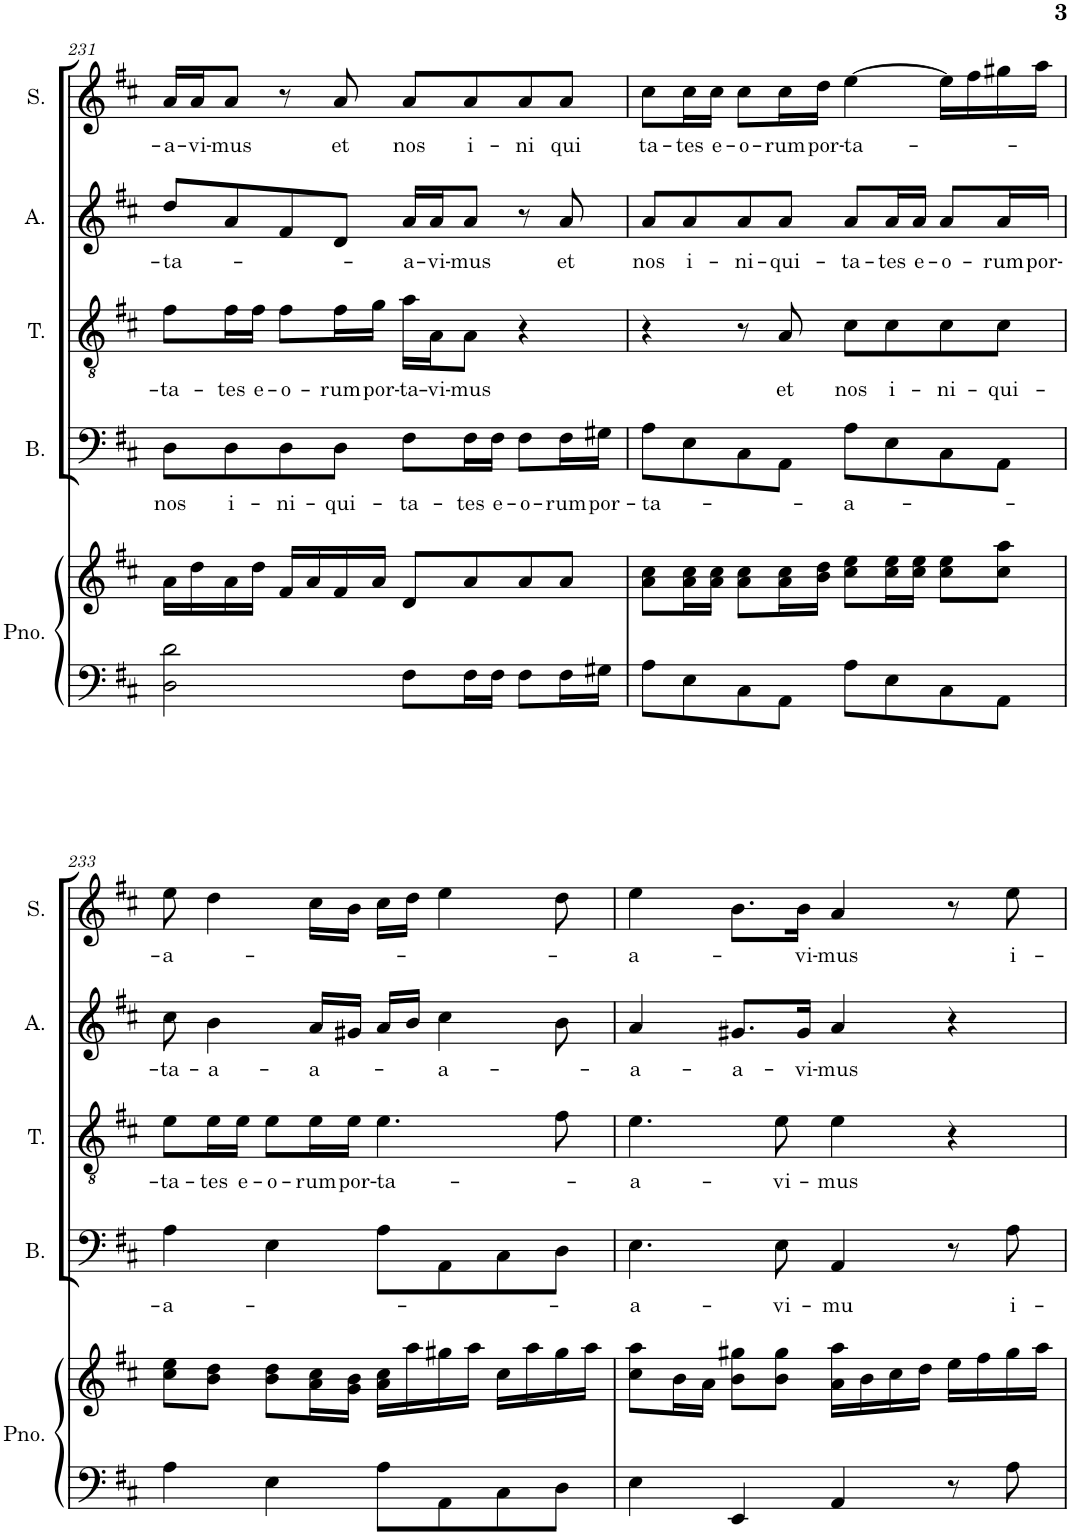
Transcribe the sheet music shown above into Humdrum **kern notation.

**kern	**kern	**kern	**text	**kern	**text	**kern	**text	**kern	**text
*part5	*part5	*part4	*part4	*part3	*part3	*part2	*part2	*part1	*part1
*staff6	*staff5	*staff4	*staff4	*staff3	*staff3	*staff2	*staff2	*staff1	*staff1
*I"Piano	*	*I"Bass	*	*I"Tenor	*	*I"Alto	*	*I"Soprano	*
*I'Pno.	*	*I'B.	*	*I'T.	*	*I'A.	*	*I'S.	*
!!LO:PB:g=z
*clefF4	*clefG2	*clefF4	*	*clefGv2	*	*clefG2	*	*clefG2	*
*	*	*	*	*	*	*Trd1c2	*	*	*
*k[f#c#]	*k[f#c#]	*k[f#c#]	*	*k[f#c#]	*	*k[f#c#]	*	*k[f#c#]	*
*M4/4	*M4/4	*M4/4	*	*M4/4	*	*M4/4	*	*M4/4	*
=231	=231	=231	=231	=231	=231	=231	=231	=231	=231
!	!	!	!LO:LY:b	!	!LO:LY:b	!	!LO:LY:b	!	!LO:LY:b
2D\ 2d\	16a\LL	8D\L	nos	8f#\L	-ta-	8dd/L	-ta-	16a/LL	-a-
!	!	!	!	!	!	!	!	!	!LO:LY:b
.	16dd\	.	.	.	.	.	.	16a/J	-vi-
!	!	!	!LO:LY:b	!	!LO:LY:b	!	!	!	!LO:LY:b
.	16a\	8D\	i-	16f#\L	-tes	8a/	.	8a/J	-mus
!	!	!	!	!	!LO:LY:b	!	!	!	!
.	16dd\JJ	.	.	16f#\JJ	e-	.	.	.	.
!	!	!	!LO:LY:b	!	!LO:LY:b	!	!	!	!
.	16f#/LL	8D\	-ni-	8f#\L	-o-	8f#/	.	8r	.
.	16a/	.	.	.	.	.	.	.	.
!	!	!	!LO:LY:b	!	!LO:LY:b	!	!	!	!LO:LY:b
.	16f#/	8D\J	-qui-	16f#\L	-rum	8d/J	.	8a/	et
!	!	!	!	!	!LO:LY:b	!	!	!	!
.	16a/JJ	.	.	16g\JJ	por-	.	.	.	.
!	!	!	!LO:LY:b	!	!LO:LY:b	!	!LO:LY:b	!	!LO:LY:b
8F#\L	8d/L	8F#\L	-ta-	16a\LL	-ta-	16a/LL	-a-	8a/L	nos
!	!	!	!	!	!LO:LY:b	!	!LO:LY:b	!	!
.	.	.	.	16A\J	-vi-	16a/J	-vi-	.	.
!	!	!	!LO:LY:b	!	!LO:LY:b	!	!LO:LY:b	!	!LO:LY:b
16F#\L	8a/	16F#\L	-tes	8A\J	-mus	8a/J	-mus	8a/	i-
!	!	!	!LO:LY:b	!	!	!	!	!	!
16F#\JJ	.	16F#\JJ	e-	.	.	.	.	.	.
!	!	!	!LO:LY:b	!	!	!	!	!	!LO:LY:b
8F#\L	8a/	8F#\L	-o-	4r	.	8r	.	8a/	-ni
!	!	!	!LO:LY:b	!	!	!	!LO:LY:b	!	!LO:LY:b
16F#\L	8a/J	16F#\L	-rum	.	.	8a/	et	8a/J	qui
!	!	!	!LO:LY:b	!	!	!	!	!	!
16G#X\JJ	.	16G#X\JJ	por-	.	.	.	.	.	.
=232	=232	=232	=232	=232	=232	=232	=232	=232	=232
!	!	!	!LO:LY:b	!	!	!	!LO:LY:b	!	!LO:LY:b
8A\L	8a\ 8cc#\L	8A\L	-ta-	4r	.	8a/L	nos	8cc#\L	ta-
!	!	!	!	!	!	!	!LO:LY:b	!	!LO:LY:b
8E\	16a\ 16cc#\L	8E\	.	.	.	8a/	i-	16cc#\L	-tes
!	!	!	!	!	!	!	!	!	!LO:LY:b
.	16a\ 16cc#\JJ	.	.	.	.	.	.	16cc#\JJ	e-
!	!	!	!	!	!	!	!LO:LY:b	!	!LO:LY:b
8C#\	8a\ 8cc#\L	8C#\	.	8r	.	8a/	-ni-	8cc#\L	-o-
!	!	!	!	!	!LO:LY:b	!	!LO:LY:b	!	!LO:LY:b
8AA\J	16a\ 16cc#\L	8AA\J	.	8A/	et	8a/J	-qui-	16cc#\L	-rum
!	!	!	!	!	!	!	!	!	!LO:LY:b
.	16b\ 16dd\JJ	.	.	.	.	.	.	16dd\JJ	por-
!	!	!	!LO:LY:b	!	!LO:LY:b	!	!LO:LY:b	!	!LO:LY:b
8A\L	8cc#\ 8ee\L	8A\L	-a-	8c#\L	nos	8a/L	-ta-	[4ee\	-ta-
!	!	!	!	!	!LO:LY:b	!	!LO:LY:b	!	!
8E\	16cc#\ 16ee\L	8E\	.	8c#\	i-	16a/L	-tes	.	.
!	!	!	!	!	!	!	!LO:LY:b	!	!
.	16cc#\ 16ee\JJ	.	.	.	.	16a/JJ	e-	.	.
!	!	!	!	!	!LO:LY:b	!	!LO:LY:b	!	!
8C#\	8cc#\ 8ee\L	8C#\	.	8c#\	-ni-	8a/L	-o-	16ee\LL]	.
.	.	.	.	.	.	.	.	16ff#\	.
!	!	!	!	!	!LO:LY:b	!	!LO:LY:b	!	!
8AA\J	8cc#\ 8aa\J	8AA\J	.	8c#\J	-qui-	16a/L	-rum	16gg#X\	.
!	!	!	!	!	!	!	!LO:LY:b	!	!
.	.	.	.	.	.	16a/JJ	por-	16aa\JJ	.
!!LO:LB:g=z
=233	=233	=233	=233	=233	=233	=233	=233	=233	=233
!	!	!	!LO:LY:b	!	!LO:LY:b	!	!LO:LY:b	!	!LO:LY:b
4A\	8cc#\ 8ee\L	4A\	-a-	8e\L	-ta-	8cc#\	-ta-	8ee\	-a-
!	!	!	!	!	!LO:LY:b	!	!LO:LY:b	!	!
.	8b\ 8dd\J	.	.	16e\L	-tes	4b\	-a-	4dd\	.
!	!	!	!	!	!LO:LY:b	!	!	!	!
.	.	.	.	16e\JJ	e-	.	.	.	.
!	!	!	!	!	!LO:LY:b	!	!	!	!
4E\	8b\ 8dd\L	4E\	.	8e\L	-o-	.	.	.	.
!	!	!	!	!	!LO:LY:b	!	!LO:LY:b	!	!
.	16a\ 16cc#\L	.	.	16e\L	-rum	16a/LL	-a-	16cc#\LL	.
!	!	!	!	!	!LO:LY:b	!	!	!	!
.	16g\ 16b\JJ	.	.	16e\JJ	por-	16g#X/JJ	.	16b\JJ	.
!	!	!	!	!	!LO:LY:b	!	!	!	!
8A\L	16a\ 16cc#\LL	8A\L	.	4.e\	-ta-	16a/LL	.	16cc#\LL	.
.	16aa\	.	.	.	.	16b/JJ	.	16dd\JJ	.
!	!	!	!	!	!	!	!LO:LY:b	!	!
8AA\	16gg#X\	8AA\	.	.	.	4cc#\	-a-	4ee\	.
.	16aa\JJ	.	.	.	.	.	.	.	.
8C#\	16cc#\LL	8C#\	.	.	.	.	.	.	.
.	16aa\	.	.	.	.	.	.	.	.
8D\J	16gg#\	8D\J	.	8f#\	.	8b\	.	8dd\	.
.	16aa\JJ	.	.	.	.	.	.	.	.
=234	=234	=234	=234	=234	=234	=234	=234	=234	=234
!	!	!	!LO:LY:b	!	!LO:LY:b	!	!LO:LY:b	!	!LO:LY:b
4E\	8cc#\ 8aa\L	4.E\	-a-	4.e\	-a-	4a/	-a-	4ee\	-a-
.	16b\L	.	.	.	.	.	.	.	.
.	16a\JJ	.	.	.	.	.	.	.	.
!	!	!	!	!	!	!	!LO:LY:b	!	!
4EE/	8b\ 8gg#X\L	.	.	.	.	8.g#X/L	-a-	8.b\L	.
!	!	!	!LO:LY:b	!	!LO:LY:b	!	!	!	!
.	8b\ 8gg#\J	8E\	-vi-	8e\	-vi-	.	.	.	.
!	!	!	!	!	!	!	!LO:LY:b	!	!LO:LY:b
.	.	.	.	.	.	16g#/Jk	-vi-	16b\Jk	-vi-
!	!	!	!LO:LY:b	!	!LO:LY:b	!	!LO:LY:b	!	!LO:LY:b
4AA/	16a\ 16aa\LL	4AA/	-mu	4e\	-mus	4a/	-mus	4a/	-mus
.	16b\	.	.	.	.	.	.	.	.
.	16cc#\	.	.	.	.	.	.	.	.
.	16dd\JJ	.	.	.	.	.	.	.	.
8r	16ee\LL	8r	.	4r	.	4r	.	8r	.
.	16ff#\	.	.	.	.	.	.	.	.
!	!	!	!LO:LY:b	!	!	!	!	!	!LO:LY:b
8A\	16gg#\	8A\	i-	.	.	.	.	8ee\	i-
.	16aa\JJ	.	.	.	.	.	.	.	.
=	=	=	=	=	=	=	=	=	=
*-	*-	*-	*-	*-	*-	*-	*-	*-	*-
